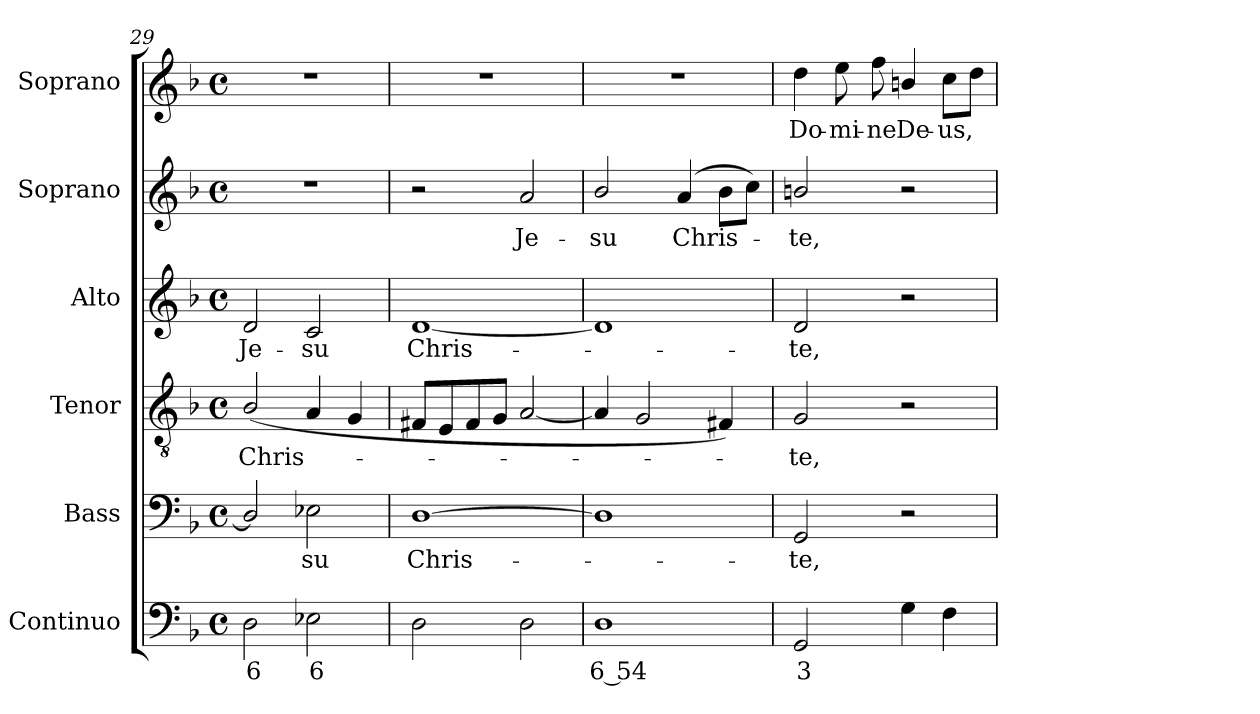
**kern	**text	**kern	**text	**kern	**text	**kern	**text	**kern	**text	**kern	**text
*part6	*part6	*part5	*part5	*part4	*part4	*part3	*part3	*part2	*part2	*part1	*part1
*staff6	*staff6	*staff5	*staff5	*staff4	*staff4	*staff3	*staff3	*staff2	*staff2	*staff1	*staff1
*I"Continuo	*	*I"Bass	*	*I"Tenor	*	*I"Alto	*	*I"Soprano	*	*I"Soprano	*
*I'Cont.	*	*I'B.	*	*I'T.	*	*I'A.	*	*I'S.	*	*I'S.	*
*clefF4	*	*clefF4	*	*clefGv2	*	*clefG2	*	*clefG2	*	*clefG2	*
*	*	*	*	*ITrd7c12	*	*	*	*	*	*	*
*k[b-]	*	*k[b-]	*	*k[b-]	*	*k[b-]	*	*k[b-]	*	*k[b-]	*
*F:	*	*F:	*	*F:	*	*F:	*	*F:	*	*F:	*
*M4/4	*	*M4/4	*	*M4/4	*	*M4/4	*	*M4/4	*	*M4/4	*
*met(c)	*	*met(c)	*	*met(c)	*	*met(c)	*	*met(c)	*	*met(c)	*
=29	=29	=29	=29	=29	=29	=29	=29	=29	=29	=29	=29
!	!LO:LY:b:color=#000000	!	!	!	!	!	!	!	!	!	!
!	!	!	!	!	!LO:LY:b:color=#000000	!	!	!	!	!	!
!	!	!	!	!	!	!	!LO:LY:b:color=#000000	!	!	!	!
2Di\	6	2Di/]	.	(2BB-i/	Chris-	2di/	Je-	1r	.	1r	.
!	!LO:LY:b:color=#000000	!	!	!	!	!	!	!	!	!	!
!	!	!	!LO:LY:b:color=#000000	!	!	!	!	!	!	!	!
!	!	!	!	!	!	!	!LO:LY:b:color=#000000	!	!	!	!
2E-Xi\	6	2E-Xi\	-su	4AAi/	.	2ci/	-su	.	.	.	.
.	.	.	.	4GGi/	.	.	.	.	.	.	.
=30	=30	=30	=30	=30	=30	=30	=30	=30	=30	=30	=30
!	!	!	!LO:LY:b:color=#000000	!	!	!	!	!	!	!	!
!	!	!	!	!	!	!	!LO:LY:b:color=#000000	!	!	!	!
2Di\	.	[1Di	Chris-	8FF#Xi/L	.	[1di	Chris-	2r	.	1r	.
.	.	.	.	8EEi/	.	.	.	.	.	.	.
.	.	.	.	8FF#i/	.	.	.	.	.	.	.
.	.	.	.	8GGi/J	.	.	.	.	.	.	.
!	!	!	!	!	!	!	!	!	!LO:LY:b:color=#000000	!	!
2Di\	.	.	.	[2AAi/	.	.	.	2ai/	Je-	.	.
!!LO:LB:g=z
=31	=31	=31	=31	=31	=31	=31	=31	=31	=31	=31	=31
!	!LO:LY:b:color=#000000	!	!	!	!	!	!	!	!	!	!
!	!	!	!	!	!	!	!	!	!LO:LY:b:color=#000000	!	!
1Di	6 54	1Di]	.	4AAi/]	.	1di]	.	2b-i/	-su	1r	.
.	.	.	.	2GGi/	.	.	.	.	.	.	.
!	!	!	!	!	!	!	!	!	!LO:LY:b:color=#000000	!	!
.	.	.	.	.	.	.	.	(4ai/	Chris-	.	.
.	.	.	.	4FF#Xi/)	.	.	.	8b-i\L	.	.	.
.	.	.	.	.	.	.	.	8cci\J)	.	.	.
=32	=32	=32	=32	=32	=32	=32	=32	=32	=32	=32	=32
!	!LO:LY:b:color=#000000	!	!	!	!	!	!	!	!	!	!
!	!	!	!LO:LY:b:color=#000000	!	!	!	!	!	!	!	!
!	!	!	!	!	!LO:LY:b:color=#000000	!	!	!	!	!	!
!	!	!	!	!	!	!	!LO:LY:b:color=#000000	!	!	!	!
!	!	!	!	!	!	!	!	!	!LO:LY:b:color=#000000	!	!
!	!	!	!	!	!	!	!	!	!	!	!LO:LY:b:color=#000000
2GGi/	3	2GGi/	-te,	2GGi/	-te,	2di/	-te,	2bni/	-te,	4ddi\	Do-
!	!	!	!	!	!	!	!	!	!	!	!LO:LY:b:color=#000000
.	.	.	.	.	.	.	.	.	.	8eei\	-mi-
!	!	!	!	!	!	!	!	!	!	!	!LO:LY:b:color=#000000
.	.	.	.	.	.	.	.	.	.	8ffi\	-ne
!	!	!	!	!	!	!	!	!	!	!	!LO:LY:b:color=#000000
4Gi\	.	2r	.	2r	.	2r	.	2r	.	4bni/	De-
!	!	!	!	!	!	!	!	!	!	!	!LO:LY:b:color=#000000
4Fi\	.	.	.	.	.	.	.	.	.	8cci\L	-us,
.	.	.	.	.	.	.	.	.	.	8ddi\J	.
=	=	=	=	=	=	=	=	=	=	=	=
*-	*-	*-	*-	*-	*-	*-	*-	*-	*-	*-	*-
